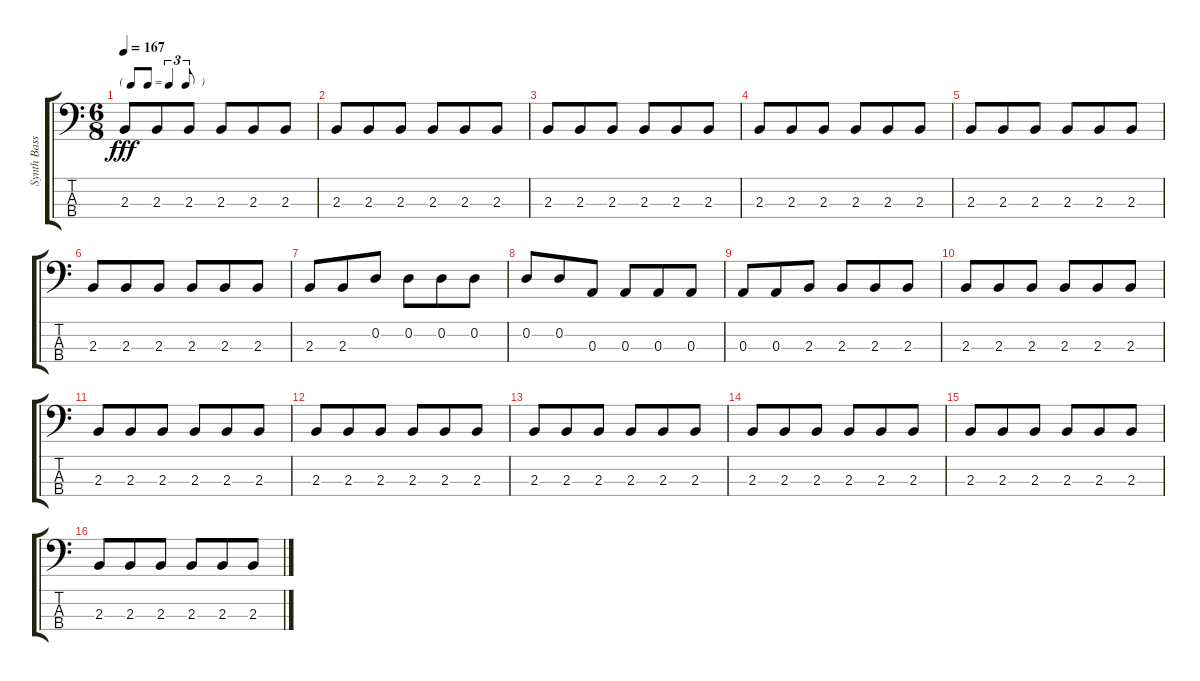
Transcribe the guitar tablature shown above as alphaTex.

\track ("Synth Bass 2 RC" "Synth Bass") {instrument synthbass2}
\staff {score tabs}
\tuning (G2 D2 A1 E1) {hide}
\ts (6 8)
\tf triplet8th
\tempo 167
\clef f4
\ks c
2.3.8{dy fff} 2.3.8 2.3.8 2.3.8 2.3.8 2.3.8 |
2.3.8 2.3.8 2.3.8 2.3.8 2.3.8 2.3.8 |
2.3.8 2.3.8 2.3.8 2.3.8 2.3.8 2.3.8 |
2.3.8 2.3.8 2.3.8 2.3.8 2.3.8 2.3.8 |
2.3.8 2.3.8 2.3.8 2.3.8 2.3.8 2.3.8 |
2.3.8 2.3.8 2.3.8 2.3.8 2.3.8 2.3.8 |
2.3.8 2.3.8 0.2.8 0.2.8 0.2.8 0.2.8 |
0.2.8 0.2.8 0.3.8 0.3.8 0.3.8 0.3.8 |
0.3.8 0.3.8 2.3.8 2.3.8 2.3.8 2.3.8 |
2.3.8 2.3.8 2.3.8 2.3.8 2.3.8 2.3.8 |
2.3.8 2.3.8 2.3.8 2.3.8 2.3.8 2.3.8 |
2.3.8 2.3.8 2.3.8 2.3.8 2.3.8 2.3.8 |
2.3.8 2.3.8 2.3.8 2.3.8 2.3.8 2.3.8 |
2.3.8 2.3.8 2.3.8 2.3.8 2.3.8 2.3.8 |
2.3.8 2.3.8 2.3.8 2.3.8 2.3.8 2.3.8 |
2.3.8 2.3.8 2.3.8 2.3.8 2.3.8 2.3.8
